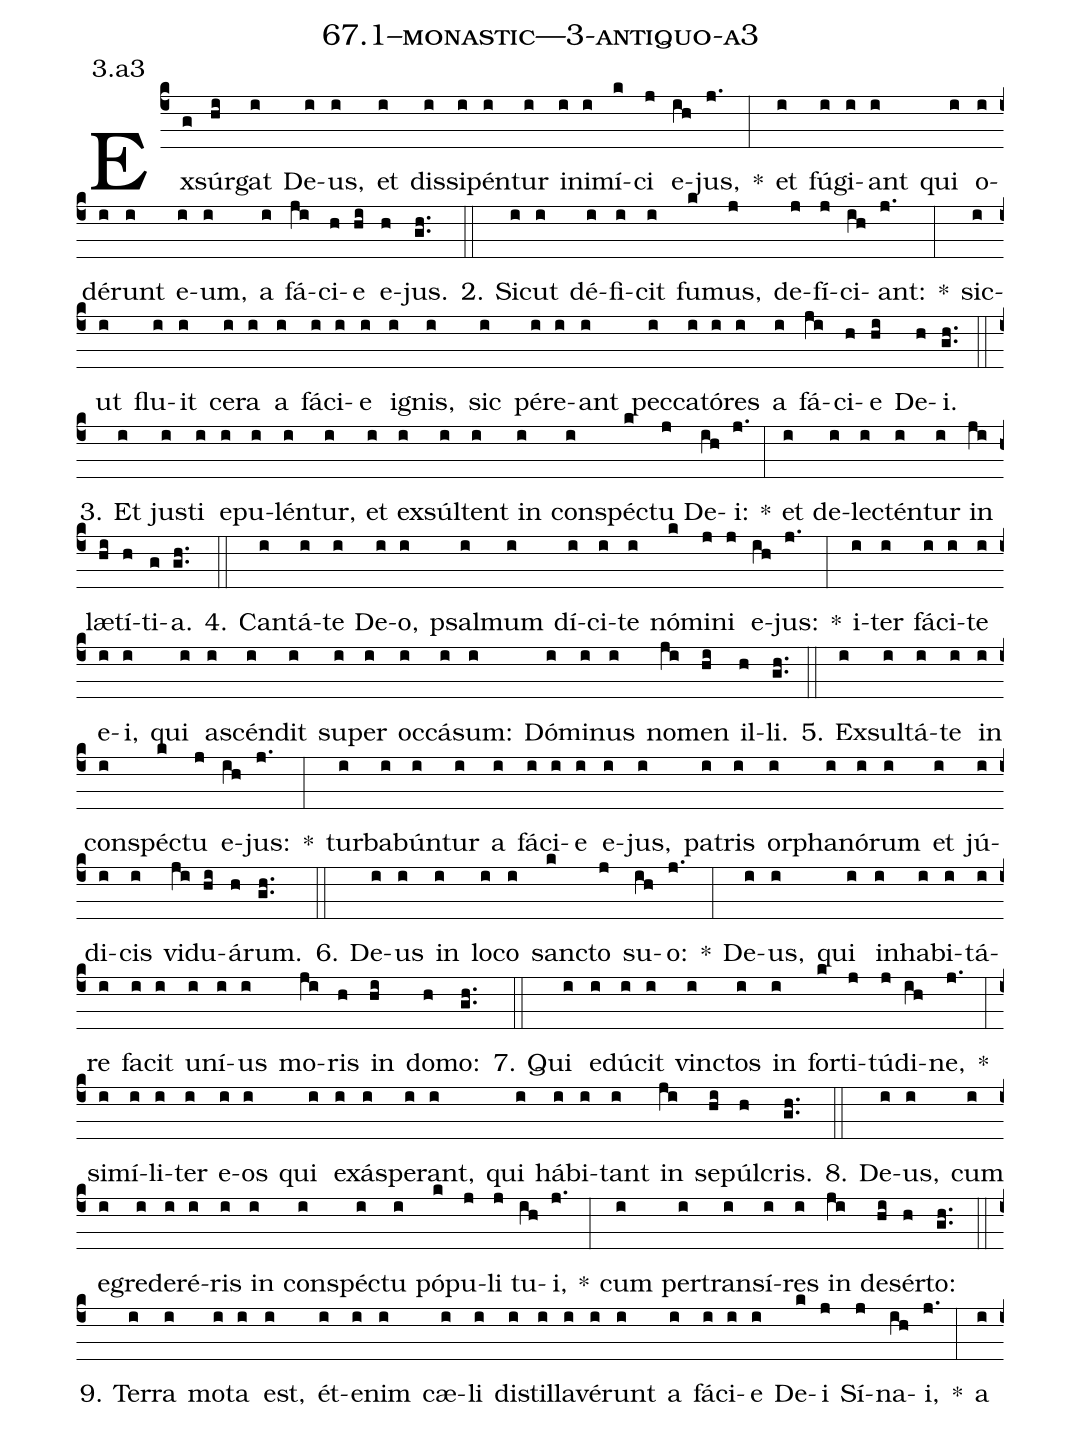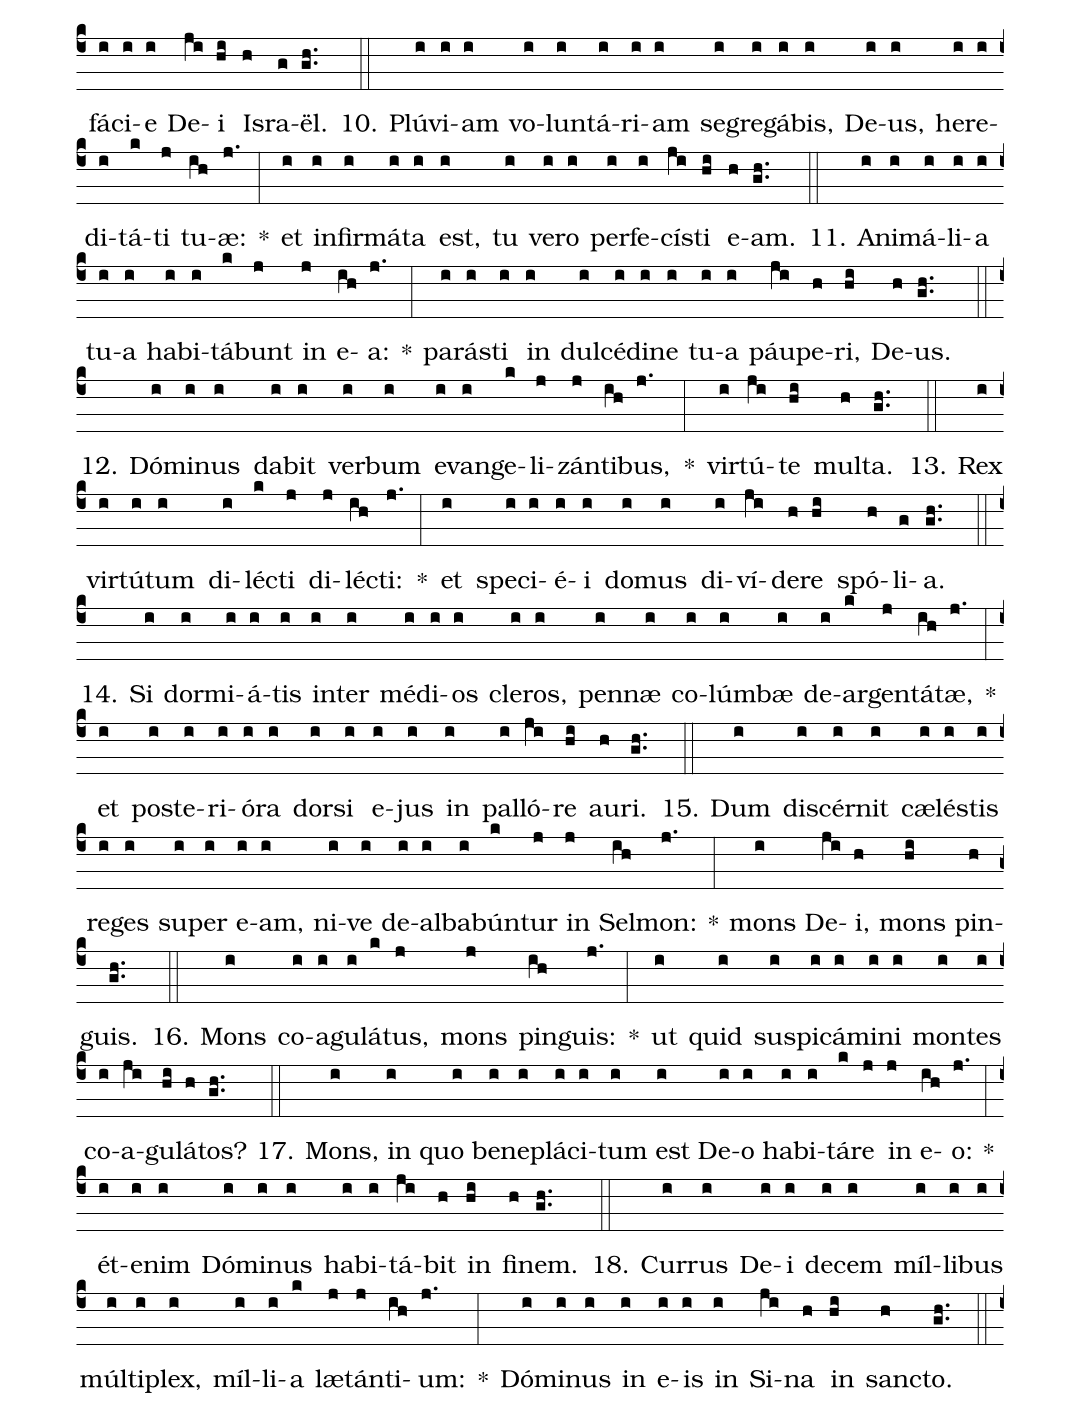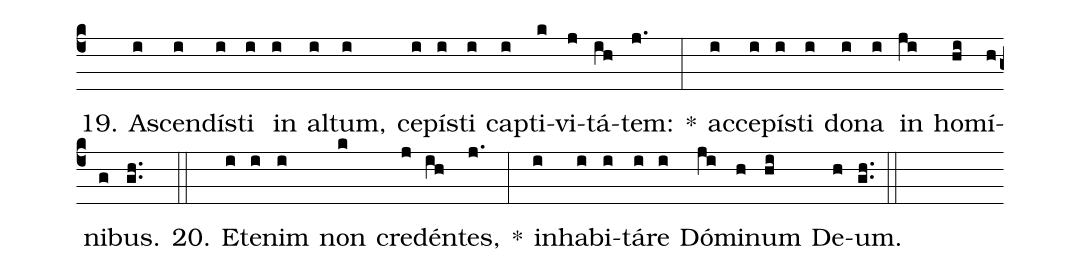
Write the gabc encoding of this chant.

name: 67.1--monastic---3-antiquo-a3;
annotation: 3.a3;
%%
(c4)Ex(g)súr(hi)gat(i) De(i)us,(i) et(i) dis(i)si(i)pén(i)tur(i) in(i)i(i)mí(k)ci(j) e(ih)jus,(j.) *(:) et(i) fú(i)gi(i)ant(i) qui(i) o(i)dé(i)runt(i) e(i)um,(i) a(i) fá(ji)ci(h)e(hi) e(h)jus.(gh..) (::)
2. Sic(i)ut(i) dé(i)fi(i)cit(i) fu(k)mus,(j) de(j)fí(j)ci(ih)ant:(j.) *(:) sic(i)ut(i) flu(i)it(i) ce(i)ra(i) a(i) fá(i)ci(i)e(i) i(i)gnis,(i) sic(i) pér(i)e(i)ant(i) pec(i)ca(i)tó(i)res(i) a(i) fá(ji)ci(h)e(hi) De(h)i.(gh..) (::)
3. Et(i) jus(i)ti(i) e(i)pu(i)lén(i)tur,(i) et(i) ex(i)súl(i)tent(i) in(i) con(i)spéc(k)tu(j) De(ih)i:(j.) *(:) et(i) de(i)lec(i)tén(i)tur(i) in(ji) læ(hi)tí(h)ti(g)a.(gh..) (::)
4. Can(i)tá(i)te(i) De(i)o,(i) psal(i)mum(i) dí(i)ci(i)te(i) nó(k)mi(j)ni(j) e(ih)jus:(j.) *(:) i(i)ter(i) fá(i)ci(i)te(i) e(i)i,(i) qui(i) a(i)scén(i)dit(i) su(i)per(i) oc(i)cá(i)sum:(i) Dó(i)mi(i)nus(i) no(ji)men(hi) il(h)li.(gh..) (::)
5. Ex(i)sul(i)tá(i)te(i) in(i) con(i)spéc(k)tu(j) e(ih)jus:(j.) *(:) tur(i)ba(i)bún(i)tur(i) a(i) fá(i)ci(i)e(i) e(i)jus,(i) pa(i)tris(i) or(i)pha(i)nó(i)rum(i) et(i) jú(i)di(i)cis(i) vi(ji)du(hi)á(h)rum.(gh..) (::)
6. De(i)us(i) in(i) lo(i)co(i) sanc(k)to(j) su(ih)o:(j.) *(:) De(i)us,(i) qui(i) in(i)ha(i)bi(i)tá(i)re(i) fa(i)cit(i) u(i)ní(i)us(i) mo(ji)ris(h) in(hi) do(h)mo:(gh..) (::)
7. Qui(i) e(i)dú(i)cit(i) vinc(i)tos(i) in(i) for(k)ti(j)tú(j)di(ih)ne,(j.) *(:) si(i)mí(i)li(i)ter(i) e(i)os(i) qui(i) ex(i)ás(i)pe(i)rant,(i) qui(i) há(i)bi(i)tant(i) in(ji) se(hi)púl(h)cris.(gh..) (::)
8. De(i)us,(i) cum(i) e(i)gre(i)de(i)ré(i)ris(i) in(i) con(i)spéc(i)tu(i) pó(k)pu(j)li(j) tu(ih)i,(j.) *(:) cum(i) per(i)trans(i)í(i)res(i) in(ji) de(hi)sér(h)to:(gh..) (::)
9. Ter(i)ra(i) mo(i)ta(i) est,(i) ét(i)e(i)nim(i) cæ(i)li(i) di(i)stil(i)la(i)vé(i)runt(i) a(i) fá(i)ci(i)e(i) De(k)i(j) Sí(j)na(ih)i,(j.) *(:) a(i) fá(i)ci(i)e(i) De(ji)i(hi) Is(h)ra(g)ël.(gh..) (::)
10. Plú(i)vi(i)am(i) vo(i)lun(i)tá(i)ri(i)am(i) se(i)gre(i)gá(i)bis,(i) De(i)us,(i) he(i)re(i)di(i)tá(k)ti(j) tu(ih)æ:(j.) *(:) et(i) in(i)fir(i)má(i)ta(i) est,(i) tu(i) ve(i)ro(i) per(i)fe(i)cís(ji)ti(hi) e(h)am.(gh..) (::)
11. A(i)ni(i)má(i)li(i)a(i) tu(i)a(i) ha(i)bi(i)tá(k)bunt(j) in(j) e(ih)a:(j.) *(:) pa(i)rás(i)ti(i) in(i) dul(i)cé(i)di(i)ne(i) tu(i)a(i) páu(ji)pe(h)ri,(hi) De(h)us.(gh..) (::)
12. Dó(i)mi(i)nus(i) da(i)bit(i) ver(i)bum(i) e(i)van(i)ge(k)li(j)zán(j)ti(ih)bus,(j.) *(:) vir(i)tú(ji)te(hi) mul(h)ta.(gh..) (::)
13. Rex(i) vir(i)tú(i)tum(i) di(i)léc(k)ti(j) di(j)léc(ih)ti:(j.) *(:) et(i) spe(i)ci(i)é(i)i(i) do(i)mus(i) di(i)ví(ji)de(h)re(hi) spó(h)li(g)a.(gh..) (::)
14. Si(i) dor(i)mi(i)á(i)tis(i) in(i)ter(i) mé(i)di(i)os(i) cle(i)ros,(i) pen(i)næ(i) co(i)lúm(i)bæ(i) de(i)ar(k)gen(j)tá(ih)tæ,(j.) *(:) et(i) post(i)e(i)ri(i)ó(i)ra(i) dor(i)si(i) e(i)jus(i) in(i) pal(i)ló(ji)re(hi) au(h)ri.(gh..) (::)
15. Dum(i) di(i)scér(i)nit(i) cæ(i)lés(i)tis(i) re(i)ges(i) su(i)per(i) e(i)am,(i) ni(i)ve(i) de(i)al(i)ba(i)bún(k)tur(j) in(j) Sel(ih)mon:(j.) *(:) mons(i) De(ji)i,(h) mons(hi) pin(h)guis.(gh..) (::)
16. Mons(i) co(i)a(i)gu(i)lá(k)tus,(j) mons(j) pin(ih)guis:(j.) *(:) ut(i) quid(i) su(i)spi(i)cá(i)mi(i)ni(i) mon(i)tes(i) co(i)a(ji)gu(hi)lá(h)tos?(gh..) (::)
17. Mons,(i) in(i) quo(i) be(i)ne(i)plá(i)ci(i)tum(i) est(i) De(i)o(i) ha(i)bi(i)tá(k)re(j) in(j) e(ih)o:(j.) *(:) ét(i)e(i)nim(i) Dó(i)mi(i)nus(i) ha(i)bi(i)tá(ji)bit(h) in(hi) fi(h)nem.(gh..) (::)
18. Cur(i)rus(i) De(i)i(i) de(i)cem(i) míl(i)li(i)bus(i) múl(i)ti(i)plex,(i) míl(i)li(i)a(k) læ(j)tán(j)ti(ih)um:(j.) *(:) Dó(i)mi(i)nus(i) in(i) e(i)is(i) in(i) Si(ji)na(h) in(hi) sanc(h)to.(gh..) (::)
19. A(i)scen(i)dís(i)ti(i) in(i) al(i)tum,(i) ce(i)pís(i)ti(i) cap(i)ti(k)vi(j)tá(ih)tem:(j.) *(:) ac(i)ce(i)pís(i)ti(i) do(i)na(i) in(ji) ho(hi)mí(h)ni(g)bus.(gh..) (::)
20. Et(i)e(i)nim(i) non(k) cre(j)dén(ih)tes,(j.) *(:) in(i)ha(i)bi(i)tá(i)re(i) Dó(ji)mi(h)num(hi) De(h)um.(gh..) (::)
